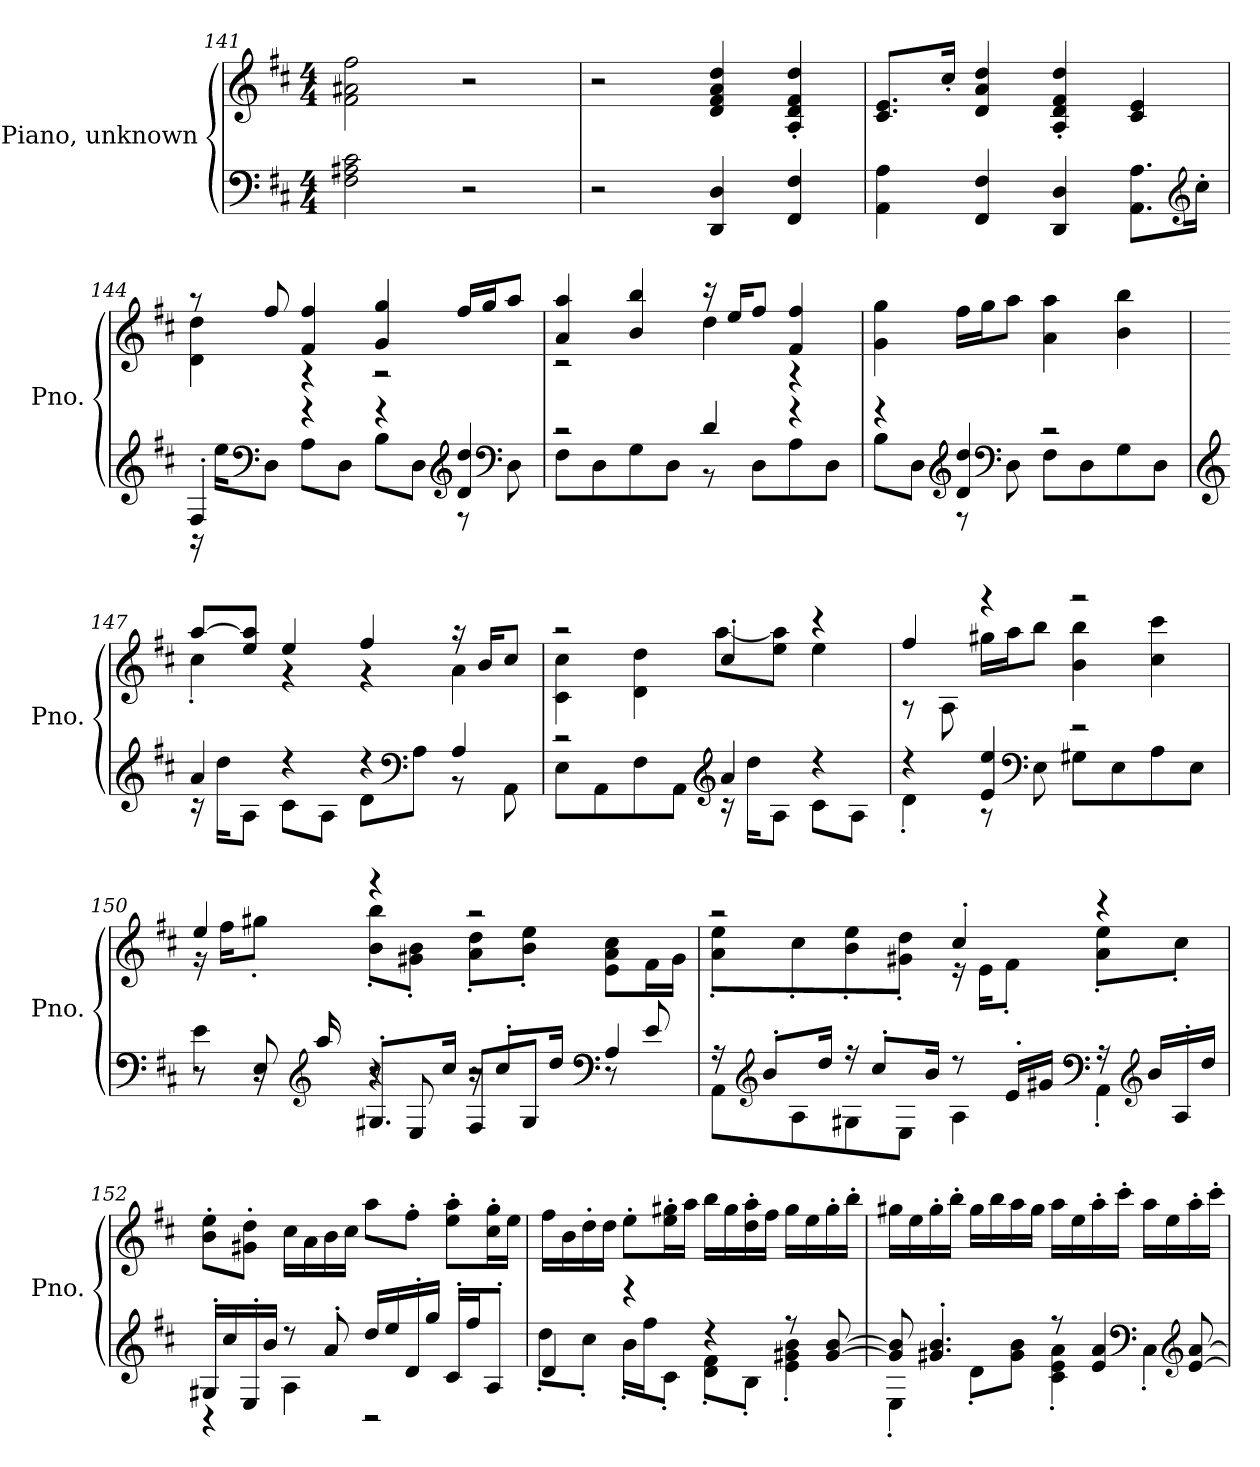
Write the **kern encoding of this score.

**kern	**kern
*part1	*part1
*staff2	*staff1
*I"Piano, unknown	*
*I'Pno.	*
*clefF4	*clefG2
*k[f#c#]	*k[f#c#]
*M4/4	*M4/4
=141	=141
2F#\ 2A#X\ 2c#\	2f#\ 2a#X\ 2ff#\
2r	2r
=142	=142
2r	2r
4DD/ 4D/	4d/ 4f#/ 4a/ 4dd/
4FF#/ 4F#/	4A/' 4d/' 4f#/' 4dd/'
!!LO:LB:g=z
=143	=143
4AA\ 4A\	8.c#/ 8.e/L
.	16cc#'/Jk
4FF#/ 4F#/	4d/ 4a/ 4dd/
4DD/ 4D/	4A/' 4d/' 4f#/' 4dd/'
8.AA\ 8.A\L	4c#/ 4e/
*clefG2	*
16cc#'\Jk	.
=144	=144
*^	*^
4F#'/	16r	8r	4d\ 4dd\
.	16ee\KL	.	.
*clefF4	*	*	*
.	8D\J	8ff#/	.
4r	8A\L	4f#/ 4ff#/	4r
.	8D\J	.	.
4r	8B\L	4g/ 4gg/	2r
.	8D\J	.	.
*clefG2	*	*	*
4d/ 4dd/	8r	16ff#/LL	.
.	.	16gg/J	.
*clefF4	*	*	*
.	8D\	8aa/J	.
=145	=145	=145	=145
2r	8F#\L	4a/ 4aa/	2r
.	8D\	.	.
.	8G\	4b/ 4bb/	.
.	8D\J	.	.
4d/	8r	16r	4dd\
.	.	16ee/KL	.
.	8D\L	8ff#/J	.
4r	8A\	4f#/ 4ff#/	4r
.	8D\J	.	.
*	*	*v	*v
!!LO:LB:g=z
=146	=146	=146
4r	8B\L	4g\ 4gg\
.	8D\J	.
*clefG2	*	*
4d/ 4dd/	8r	16ff#\LL
.	.	16gg\J
*clefF4	*	*
.	8D\	8aa\J
2r	8F#\L	4a\ 4aa\
.	8D\	.
.	8G\	4b\ 4bb\
.	8D\J	.
=147	=147	=147
*clefG2	*	*
*	*	*^
4a/	16r	[8aa/L	4cc#'\
.	16dd\KL	.	.
.	8A\J	8ee/ 8aa/]J	.
4r	8c#\L	4ee/	4r
.	8A\J	.	.
4r	8d\L	4ff#/	4r
*clefF4	*	*	*
.	8A\J	.	.
4A/	8r	16r	4a\
.	.	16b/KL	.
.	8AA\	8cc#/J	.
=148	=148	=148	=148
2r	8E\L	2r	4c#\ 4cc#\
.	8AA\	.	.
.	8F#\	.	4d\ 4dd\
.	8AA\J	.	.
*clefG2	*	*	*
4a/	16r	4cc#'/	[8aa\L
.	16dd\KL	.	.
.	8A\J	.	8ee\ 8aa\]J
4r	8c#\L	4r	4ee\
.	8A\J	.	.
!!LO:LB:g=z	!!
=149	=149	=149	=149
4r	4d'\	4ff#/	8r
.	.	.	8A\
4e/ 4ee/	8r	4r	16gg#X\LL
.	.	.	16aa\J
*clefF4	*	*	*
.	8E\	.	8bb\J
2r	8G#X\L	2r	4b\ 4bb\
.	8E\	.	.
.	8A\	.	4cc#\ 4ccc#\
.	8E\J	.	.
=150	=150	=150	=150
*	*^	*	*
8r	4e\	8r	4ee/	16r
.	.	.	.	16ff#\KL
16r	.	8E/	.	8gg#X'\J
*clefG2	*	*	*	*
16aa/	.	.	.	.
8.G#X'/L	4r	8r	4r	8b\' 8bb\'L
.	.	8E/	.	8g#X\' 8b\'J
16cc#/Jk	.	.	.	.
16r	2r	8F#/L	2r	8a\' 8dd\'L
8cc#'/L	.	.	.	.
.	.	8G#/J	.	8b\' 8ee\'J
16dd/Jk	.	.	.	.
*clefF4	*	*	*	*
8r	.	4A/	.	8e\ 8a\ 8cc#\L
8e/	.	.	.	16f#\L
.	.	.	.	16g#\JJ
*	*v	*v	*	*
!!LO:LB:g=z	!!
=151	=151	=151	=151
16r	8AA\L	2r	8a\' 8ee\'L
*clefG2	*	*	*
8b'/L	.	.	.
.	8A\	.	8cc#'\
16dd/Jk	.	.	.
16r	8G#X\	.	8b\' 8ee\'
8cc#'/L	.	.	.
.	8E\J	.	8g#X\' 8dd\'J
16b/Jk	.	.	.
8r	4A\	4cc#'/	16r
.	.	.	16e\KL
16e'/LL	.	.	8f#'\J
16g#X/JJ	.	.	.
*clefF4	*	*	*
16r	4AA'\	4r	8a\' 8ee\'L
*clefG2	*	*	*
16b/LL	.	.	.
16A'/	.	.	8cc#'\J
16dd/JJ	.	.	.
*	*	*v	*v
=152	=152	=152
16G#X'/LL	4r	8b\' 8ee\'L
16cc#/	.	.
16E'/	.	8g#X\' 8dd\'J
16b/JJ	.	.
8r	4A\	16cc#\LL
.	.	16a\
8a'/	.	16b\
.	.	16cc#\JJ
16dd/LL	2r	8aa\L
16ee/	.	.
16d'/	.	8ff#'\J
16gg/JJ	.	.
16c#'/LL	.	8ee\' 8aa\'L
16ff#/J	.	.
8A'/J	.	16cc#\' 16gg\'L
.	.	16ee\JJ
!!LO:LB:g=z
=153	=153	=153
4d/	8dd'\L	16ff#\LL
.	.	16b\
.	8cc#'\J	16dd'\
.	.	16dd\JJ
4r	16b'\LL	8ee'\L
.	16ff#\J	.
.	8c#'\J	16ee\' 16gg#X\'L
.	.	16aa\JJ
4r	8d\' 8f#\'L	16bb\LL
.	.	16gg#\
.	8B'\J	16dd\' 16aa\'
.	.	16ff#\JJ
8r	4e\' 4g#X\' 4b\'	16gg#\LL
.	.	16ee\
[8g#/ [8b/	.	16gg#'\
.	.	16bb'\JJ
=154	=154	=154
8g#/] 8b/]	4E'\	16gg#X\LL
.	.	16ee\
4.g#X/' 4.b/'	.	16gg#'\
.	.	16bb'\JJ
.	8d'\L	16gg#\LL
.	.	16bb\
.	8g#\ 8b\J	16aa\
.	.	16gg#\JJ
8r	4c#\' 4e\' 4a\'	16aa\LL
.	.	16ee\
4e/ 4a/	.	16aa'\
.	.	16ccc#'\JJ
*clefF4	*	*
.	4C#'\	16aa\LL
.	.	16ee\
*clefG2	*	*
[8e/ [8a/	.	16aa'\
.	.	16ccc#'\JJ
*v	*v	*
=	=
*-	*-
